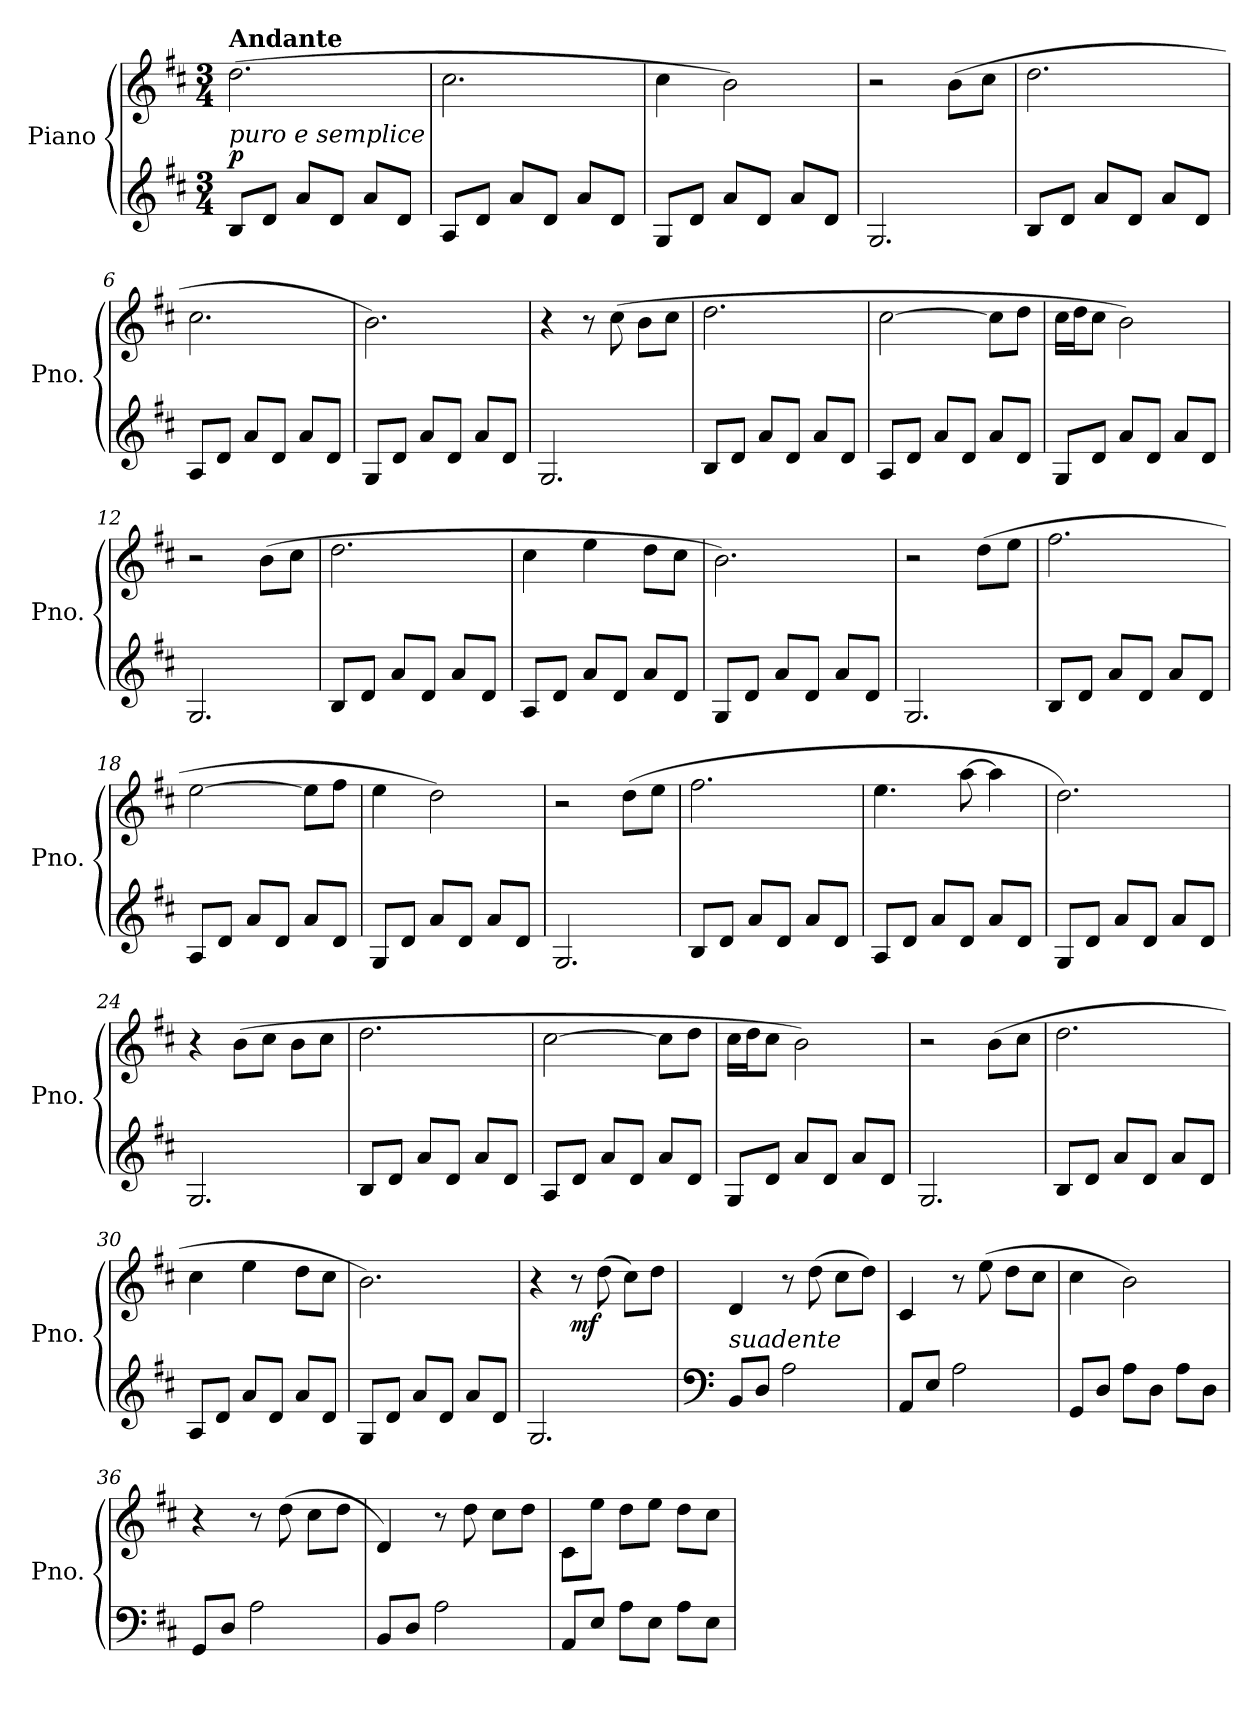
**kern	**kern	**dynam
*part1	*part1	*part1
*staff2	*staff1	*staff1/2
*I"Piano	*	*
*I'Pno.	*	*
*clefG2	*clefG2	*
*k[f#c#]	*k[f#c#]	*
*M3/4	*M3/4	*
=1	=1	=1
!	!LO:TX:a:B:t=Andante	!
!LO:TX:a:i:t=puro e semplice	!	!
!	!	!LO:DY:a=2
8B/L	(2.dd\	p
8d/J	.	.
8a/L	.	.
8d/J	.	.
8a/L	.	.
8d/J	.	.
=2	=2	=2
8A/L	2.cc#\	.
8d/J	.	.
8a/L	.	.
8d/J	.	.
8a/L	.	.
8d/J	.	.
=3	=3	=3
8G/L	4cc#\	.
8d/J	.	.
8a/L	2b\)	.
8d/J	.	.
8a/L	.	.
8d/J	.	.
=4	=4	=4
2.G/	2r	.
.	(8b\L	.
.	8cc#\J	.
=5	=5	=5
8B/L	2.dd\	.
8d/J	.	.
8a/L	.	.
8d/J	.	.
8a/L	.	.
8d/J	.	.
=6	=6	=6
8A/L	2.cc#\	.
8d/J	.	.
8a/L	.	.
8d/J	.	.
8a/L	.	.
8d/J	.	.
=7	=7	=7
8G/L	2.b\)	.
8d/J	.	.
8a/L	.	.
8d/J	.	.
8a/L	.	.
8d/J	.	.
!!LO:LB:g=z
=8	=8	=8
2.G/	4r	.
.	8r	.
.	(8cc#\	.
.	8b\L	.
.	8cc#\J	.
=9	=9	=9
8B/L	2.dd\	.
8d/J	.	.
8a/L	.	.
8d/J	.	.
8a/L	.	.
8d/J	.	.
=10	=10	=10
8A/L	[2cc#\	.
8d/J	.	.
8a/L	.	.
8d/J	.	.
8a/L	8cc#\L]	.
8d/J	8dd\J	.
=11	=11	=11
8G/L	16cc#\LL	.
.	16dd\J	.
8d/J	8cc#\J	.
8a/L	2b\)	.
8d/J	.	.
8a/L	.	.
8d/J	.	.
=12	=12	=12
2.G/	2r	.
.	(8b\L	.
.	8cc#\J	.
=13	=13	=13
8B/L	2.dd\	.
8d/J	.	.
8a/L	.	.
8d/J	.	.
8a/L	.	.
8d/J	.	.
=14	=14	=14
8A/L	4cc#\	.
8d/J	.	.
8a/L	4ee\	.
8d/J	.	.
8a/L	8dd\L	.
8d/J	8cc#\J	.
!!LO:LB:g=z
=15	=15	=15
8G/L	2.b\)	.
8d/J	.	.
8a/L	.	.
8d/J	.	.
8a/L	.	.
8d/J	.	.
=16	=16	=16
2.G/	2r	.
.	(8dd\L	.
.	8ee\J	.
=17	=17	=17
8B/L	2.ff#\	.
8d/J	.	.
8a/L	.	.
8d/J	.	.
8a/L	.	.
8d/J	.	.
=18	=18	=18
8A/L	[2ee\	.
8d/J	.	.
8a/L	.	.
8d/J	.	.
8a/L	8ee\L]	.
8d/J	8ff#\J	.
=19	=19	=19
8G/L	4ee\	.
8d/J	.	.
8a/L	2dd\)	.
8d/J	.	.
8a/L	.	.
8d/J	.	.
=20	=20	=20
2.G/	2r	.
.	(8dd\L	.
.	8ee\J	.
=21	=21	=21
8B/L	2.ff#\	.
8d/J	.	.
8a/L	.	.
8d/J	.	.
8a/L	.	.
8d/J	.	.
!!LO:LB:g=z
=22	=22	=22
8A/L	4.ee\	.
8d/J	.	.
8a/L	.	.
8d/J	[8aa\	.
8a/L	4aa\]	.
8d/J	.	.
=23	=23	=23
8G/L	2.dd\)	.
8d/J	.	.
8a/L	.	.
8d/J	.	.
8a/L	.	.
8d/J	.	.
=24	=24	=24
2.G/	4r	.
.	(8b\L	.
.	8cc#\J	.
.	8b\L	.
.	8cc#\J	.
=25	=25	=25
8B/L	2.dd\	.
8d/J	.	.
8a/L	.	.
8d/J	.	.
8a/L	.	.
8d/J	.	.
=26	=26	=26
8A/L	[2cc#\	.
8d/J	.	.
8a/L	.	.
8d/J	.	.
8a/L	8cc#\L]	.
8d/J	8dd\J	.
=27	=27	=27
8G/L	16cc#\LL	.
.	16dd\J	.
8d/J	8cc#\J	.
8a/L	2b\)	.
8d/J	.	.
8a/L	.	.
8d/J	.	.
=28	=28	=28
2.G/	2r	.
.	(8b\L	.
.	8cc#\J	.
!!LO:LB:g=z
=29	=29	=29
8B/L	2.dd\	.
8d/J	.	.
8a/L	.	.
8d/J	.	.
8a/L	.	.
8d/J	.	.
=30	=30	=30
8A/L	4cc#\	.
8d/J	.	.
8a/L	4ee\	.
8d/J	.	.
8a/L	8dd\L	.
8d/J	8cc#\J	.
=31	=31	=31
8G/L	2.b\)	.
8d/J	.	.
8a/L	.	.
8d/J	.	.
8a/L	.	.
8d/J	.	.
=32	=32	=32
2.G/	4r	.
!	!	!LO:DY:b
.	8r	mf
.	(8dd\	.
.	8cc#\L)	.
.	8dd\J	.
=33	=33	=33
*clefF4	*	*
!LO:TX:a:i:t=suadente	!	!
8BB/L	4d/	.
8D/J	.	.
2A\	8r	.
.	(8dd\	.
.	8cc#\L	.
.	8dd\J)	.
=34	=34	=34
8AA/L	4c#/	.
8E/J	.	.
2A\	8r	.
.	(8ee\	.
.	8dd\L	.
.	8cc#\J	.
=35	=35	=35
8GG/L	4cc#\	.
8D/J	.	.
8A\L	2b\)	.
8D\J	.	.
8A\L	.	.
8D\J	.	.
!!LO:PB:g=z
=36	=36	=36
8GG/L	4r	.
8D/J	.	.
2A\	8r	.
.	(8dd\	.
.	8cc#\L	.
.	8dd\J	.
=37	=37	=37
8BB/L	4d/)	.
8D/J	.	.
2A\	8r	.
.	8dd\	.
.	8cc#\L	.
.	8dd\J	.
=38	=38	=38
8AA/L	8c#\L	.
8E/J	8ee\J	.
8A\L	8dd\L	.
8E\J	8ee\J	.
8A\L	8dd\L	.
8E\J	8cc#\J	.
=	=	=
*-	*-	*-
